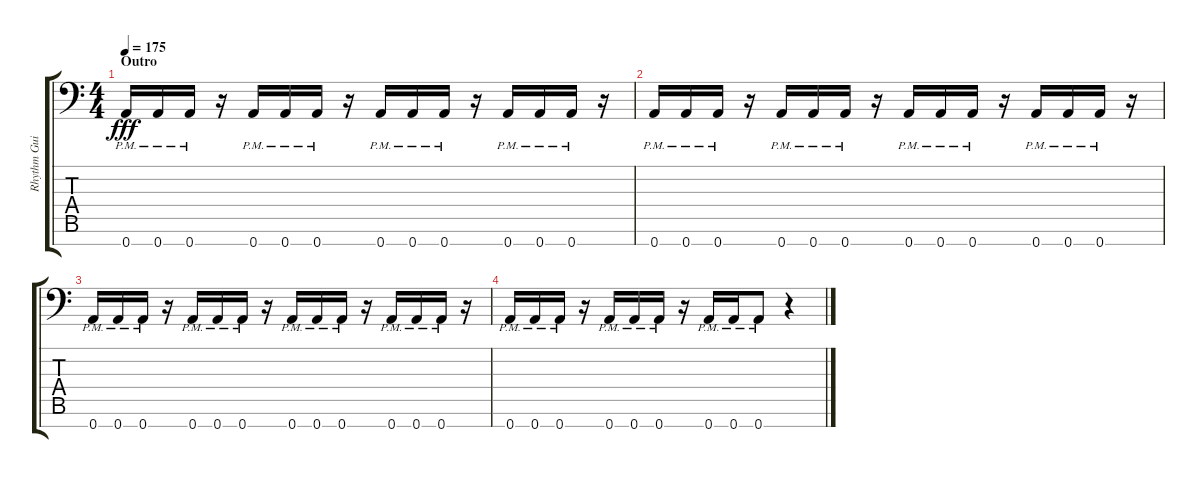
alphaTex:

\track ("Rhythm Guitar 2" "Rhythm Gui") {instrument overdrivenguitar}
\staff {score tabs}
\tuning (E4 B3 G3 D3 A2 E2 A1) {hide}
\ts (4 4)
\section ("" "Outro")
\tempo 175
\clef f4
\ks c
0.7{pm}.16{dy fff} 0.7{pm}.16 0.7{pm}.16 r.16 0.7{pm}.16 0.7{pm}.16 0.7{pm}.16 r.16 0.7{pm}.16 0.7{pm}.16 0.7{pm}.16 r.16 0.7{pm}.16 0.7{pm}.16 0.7{pm}.16 r.16 |
0.7{pm}.16 0.7{pm}.16 0.7{pm}.16 r.16 0.7{pm}.16 0.7{pm}.16 0.7{pm}.16 r.16 0.7{pm}.16 0.7{pm}.16 0.7{pm}.16 r.16 0.7{pm}.16 0.7{pm}.16 0.7{pm}.16 r.16 |
0.7{pm}.16 0.7{pm}.16 0.7{pm}.16 r.16 0.7{pm}.16 0.7{pm}.16 0.7{pm}.16 r.16 0.7{pm}.16 0.7{pm}.16 0.7{pm}.16 r.16 0.7{pm}.16 0.7{pm}.16 0.7{pm}.16 r.16 |
0.7{pm}.16 0.7{pm}.16 0.7{pm}.16 r.16 0.7{pm}.16 0.7{pm}.16 0.7{pm}.16 r.16 0.7{pm}.16 0.7{pm}.16 0.7{pm}.8 r.4
